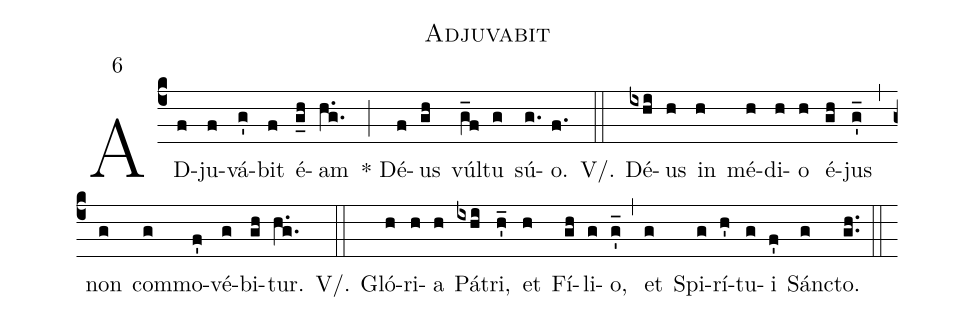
name:Adjuvabit;
mode:6;
%%
(c4)AD(f)ju(f)vá(g')bit(f) é(g_h)am(h.g.)(;) * Dé(f)us(gh) vúl(g_f)tu(g) sú(g.)o.(f.) (::) V/.  Dé(ixhi)us(h) in(h) mé(h)di(h)o(h) é(gh)jus(g'_) (,) non(g) com(g)mo(f')vé(g)bi(gh)tur.(h.g.) (::) V/. Gló(h)ri(h)a(h) Pá(ixhi)tri,(h'_) et(h) Fí(gh)li(g)o,(g'_) (,) et(g) Spi(g)rí(h')tu(g)i(f') Sán(g)cto.(g.h.) (::)
